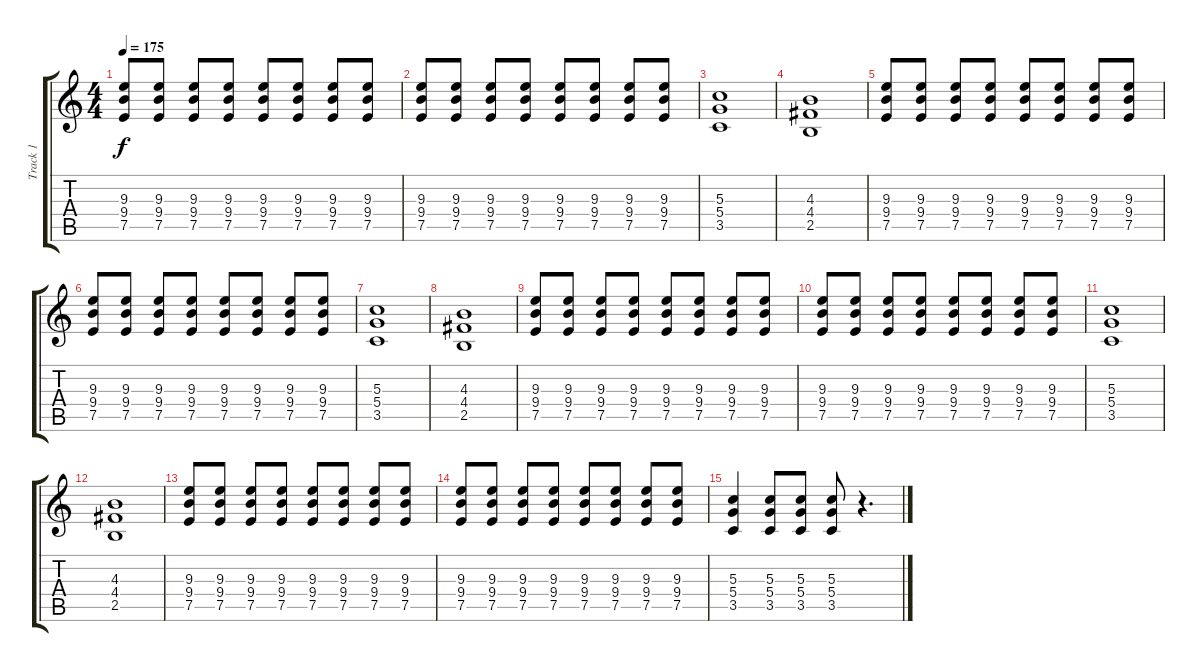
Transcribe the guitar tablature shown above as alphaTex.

\track ("Track 1" "Track 1") {instrument distortionguitar}
\staff {score tabs}
\tuning (E4 B3 G3 D3 A2 E2) {hide}
\ts (4 4)
\tempo 175
\clef g2
\ks c
(9.3 9.4 7.5).8{dy f} (9.3 9.4 7.5).8 (9.3 9.4 7.5).8 (9.3 9.4 7.5).8 (9.3 9.4 7.5).8 (9.3 9.4 7.5).8 (9.3 9.4 7.5).8 (9.3 9.4 7.5).8 |
(9.3 9.4 7.5).8 (9.3 9.4 7.5).8 (9.3 9.4 7.5).8 (9.3 9.4 7.5).8 (9.3 9.4 7.5).8 (9.3 9.4 7.5).8 (9.3 9.4 7.5).8 (9.3 9.4 7.5).8 |
(5.3 5.4 3.5).1 |
(4.3 4.4 2.5).1 |
(9.3 9.4 7.5).8 (9.3 9.4 7.5).8 (9.3 9.4 7.5).8 (9.3 9.4 7.5).8 (9.3 9.4 7.5).8 (9.3 9.4 7.5).8 (9.3 9.4 7.5).8 (9.3 9.4 7.5).8 |
(9.3 9.4 7.5).8 (9.3 9.4 7.5).8 (9.3 9.4 7.5).8 (9.3 9.4 7.5).8 (9.3 9.4 7.5).8 (9.3 9.4 7.5).8 (9.3 9.4 7.5).8 (9.3 9.4 7.5).8 |
(5.3 5.4 3.5).1 |
(4.3 4.4 2.5).1 |
(9.3 9.4 7.5).8 (9.3 9.4 7.5).8 (9.3 9.4 7.5).8 (9.3 9.4 7.5).8 (9.3 9.4 7.5).8 (9.3 9.4 7.5).8 (9.3 9.4 7.5).8 (9.3 9.4 7.5).8 |
(9.3 9.4 7.5).8 (9.3 9.4 7.5).8 (9.3 9.4 7.5).8 (9.3 9.4 7.5).8 (9.3 9.4 7.5).8 (9.3 9.4 7.5).8 (9.3 9.4 7.5).8 (9.3 9.4 7.5).8 |
(5.3 5.4 3.5).1 |
(4.3 4.4 2.5).1 |
(9.3 9.4 7.5).8 (9.3 9.4 7.5).8 (9.3 9.4 7.5).8 (9.3 9.4 7.5).8 (9.3 9.4 7.5).8 (9.3 9.4 7.5).8 (9.3 9.4 7.5).8 (9.3 9.4 7.5).8 |
(9.3 9.4 7.5).8 (9.3 9.4 7.5).8 (9.3 9.4 7.5).8 (9.3 9.4 7.5).8 (9.3 9.4 7.5).8 (9.3 9.4 7.5).8 (9.3 9.4 7.5).8 (9.3 9.4 7.5).8 |
(5.3 5.4 3.5).4 (5.3 5.4 3.5).8 (5.3 5.4 3.5).8 (5.3 5.4 3.5).8 r.4{d}
